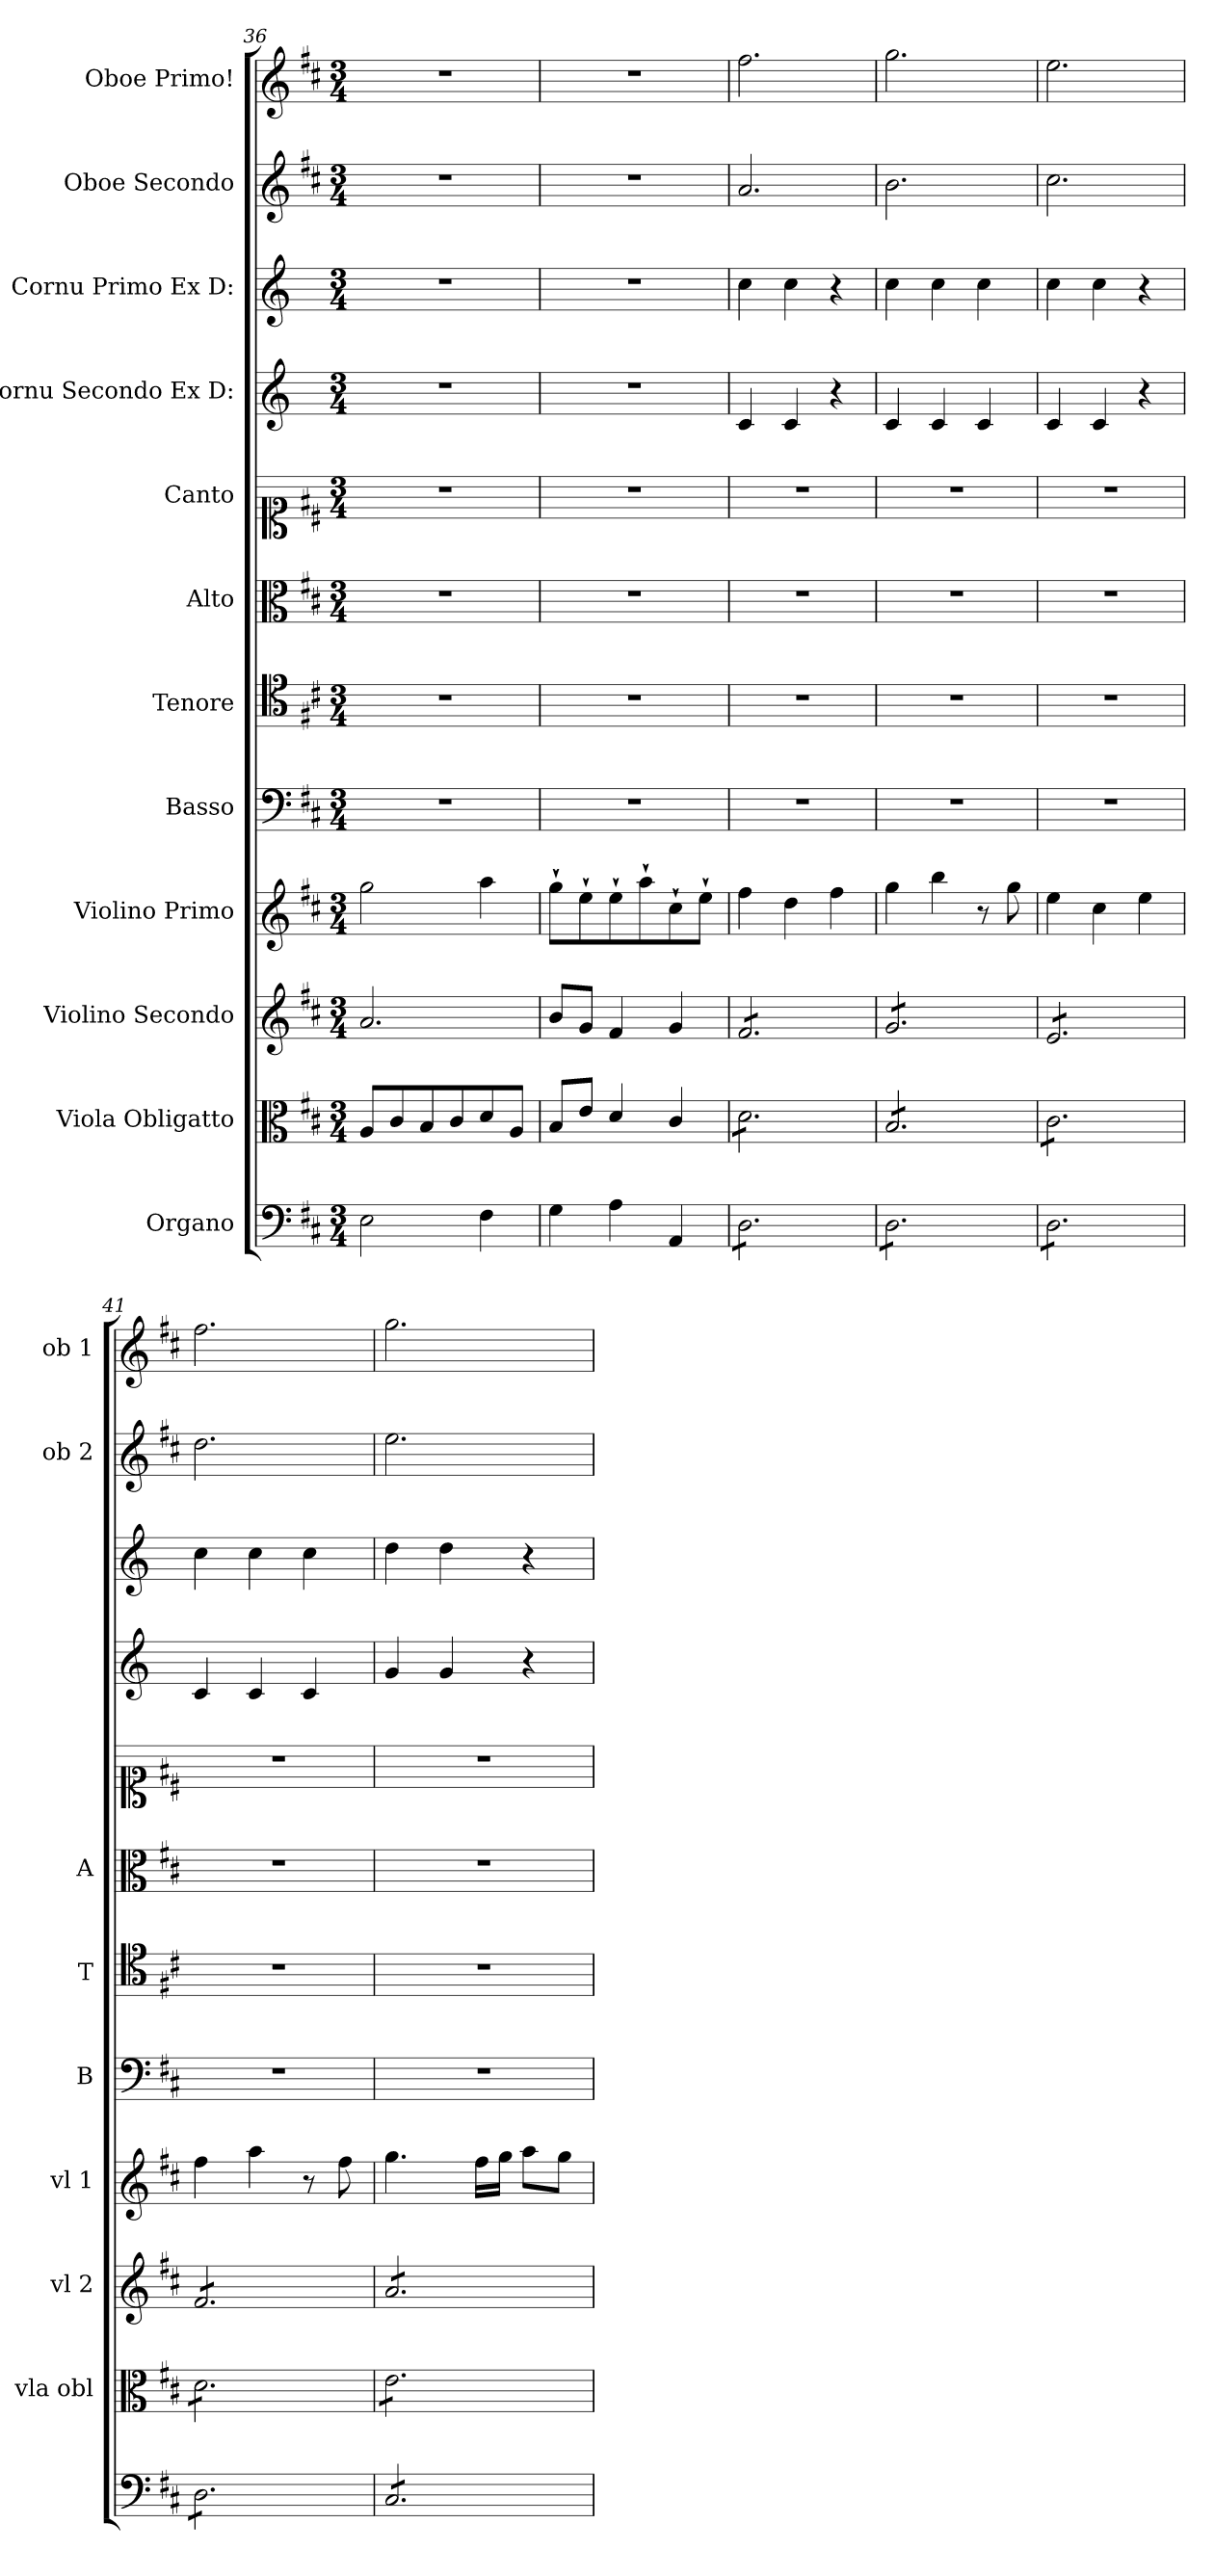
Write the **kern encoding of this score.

**kern	**dynam	**kern	**dynam	**kern	**dynam	**kern	**dynam	**kern	**kern	**kern	**kern	**kern	**dynam	**kern	**dynam	**kern	**kern
*part12	*part12	*part11	*part11	*part10	*part10	*part9	*part9	*part8	*part7	*part6	*part5	*part4	*part4	*part3	*part3	*part2	*part1
*staff12	*staff12	*staff11	*staff11	*staff10	*staff10	*staff9	*staff9	*staff8	*staff7	*staff6	*staff5	*staff4	*staff4	*staff3	*staff3	*staff2	*staff1
*I"Organo	*	*I"Viola Obligatto	*	*I"Violino Secondo	*	*I"Violino Primo	*	*I"Basso	*I"Tenore	*I"Alto	*I"Canto	*I"Cornu Secondo Ex D:	*	*I"Cornu Primo Ex D:	*	*I"Oboe Secondo	*I"Oboe Primo!
*	*	*I'vla obl	*	*I'vl 2	*	*I'vl 1	*	*I'B	*I'T	*I'A	*	*	*	*	*	*I'ob 2	*I'ob 1
*clefF4	*	*clefC3	*	*clefG2	*	*clefG2	*	*clefF4	*clefC4	*clefC3	*clefC1	*clefG2	*	*clefG2	*	*clefG2	*clefG2
*	*	*	*	*	*	*	*	*	*	*	*	*ITrd-1c-2	*	*ITrd-1c-2	*	*	*
*k[f#c#]	*	*k[f#c#]	*	*k[f#c#]	*	*k[f#c#]	*	*k[f#c#]	*k[f#c#]	*k[f#c#]	*k[f#c#]	*k[f#c#]	*	*k[f#c#]	*	*k[f#c#]	*k[f#c#]
*D:	*	*D:	*	*D:	*	*D:	*	*D:	*D:	*D:	*D:	*	*	*	*	*D:	*D:
*M3/4	*	*M3/4	*	*M3/4	*	*M3/4	*	*M3/4	*M3/4	*M3/4	*M3/4	*M3/4	*	*M3/4	*	*M3/4	*M3/4
=36	=36	=36	=36	=36	=36	=36	=36	=36	=36	=36	=36	=36	=36	=36	=36	=36	=36
2E\	.	8A/L	.	2.a/	.	2gg\	.	2.r	2.r	2.r	2.r	2.r	.	2.r	.	2.r	2.r
.	.	8c#/	.	.	.	.	.	.	.	.	.	.	.	.	.	.	.
.	.	8B/	.	.	.	.	.	.	.	.	.	.	.	.	.	.	.
.	.	8c#/	.	.	.	.	.	.	.	.	.	.	.	.	.	.	.
4F#\	.	8d/	.	.	.	4aa\	.	.	.	.	.	.	.	.	.	.	.
.	.	8A/J	.	.	.	.	.	.	.	.	.	.	.	.	.	.	.
=37	=37	=37	=37	=37	=37	=37	=37	=37	=37	=37	=37	=37	=37	=37	=37	=37	=37
4G\	.	8B/L	.	8b/L	.	8gg`\L	.	2.r	2.r	2.r	2.r	2.r	.	2.r	.	2.r	2.r
.	.	8e/J	.	8g/J	.	8ee`\	.	.	.	.	.	.	.	.	.	.	.
4A\	.	4d/	.	4f#/	.	8ee`\	.	.	.	.	.	.	.	.	.	.	.
.	.	.	.	.	.	8aa`\	.	.	.	.	.	.	.	.	.	.	.
4AA/	.	4c#/	.	4g/	.	8cc#`\	.	.	.	.	.	.	.	.	.	.	.
.	.	.	.	.	.	8ee`\J	.	.	.	.	.	.	.	.	.	.	.
=38	=38	=38	=38	=38	=38	=38	=38	=38	=38	=38	=38	=38	=38	=38	=38	=38	=38
!	!LO:DY:a	!	!LO:DY:a	!	!LO:DY:a	!	!LO:DY:a	!	!	!	!	!	!LO:DY:a	!	!LO:DY:a	!	!
*tremolo	*	*	*	*	*	*	*	*	*	*	*	*	*	*	*	*	*
*	*	*tremolo	*	*	*	*	*	*	*	*	*	*	*	*	*	*	*
*	*	*	*	*tremolo	*	*	*	*	*	*	*	*	*	*	*	*	*
8D\L	for.	8d\L	for&colon;	8f#/L	for&colon;	4ff#\	for&colon;	2.r	2.r	2.r	2.r	4d/	for&colon;	4dd\	for&colon;	2.a/	2.ff#\
8D\	.	8d\	.	8f#/	.	.	.	.	.	.	.	.	.	.	.	.	.
8D\	.	8d\	.	8f#/	.	4dd\	.	.	.	.	.	4d/	.	4dd\	.	.	.
8D\	.	8d\	.	8f#/	.	.	.	.	.	.	.	.	.	.	.	.	.
8D\	.	8d\	.	8f#/	.	4ff#\	.	.	.	.	.	4r	.	4r	.	.	.
8D\J	.	8d\J	.	8f#/J	.	.	.	.	.	.	.	.	.	.	.	.	.
=39	=39	=39	=39	=39	=39	=39	=39	=39	=39	=39	=39	=39	=39	=39	=39	=39	=39
8D\L	.	8B/L	.	8g/L	.	4gg\	.	2.r	2.r	2.r	2.r	4d/	.	4dd\	.	2.b\	2.gg\
8D\	.	8B/	.	8g/	.	.	.	.	.	.	.	.	.	.	.	.	.
8D\	.	8B/	.	8g/	.	4bb\	.	.	.	.	.	4d/	.	4dd\	.	.	.
8D\	.	8B/	.	8g/	.	.	.	.	.	.	.	.	.	.	.	.	.
8D\	.	8B/	.	8g/	.	8r	.	.	.	.	.	4d/	.	4dd\	.	.	.
8D\J	.	8B/J	.	8g/J	.	8gg\	.	.	.	.	.	.	.	.	.	.	.
=40	=40	=40	=40	=40	=40	=40	=40	=40	=40	=40	=40	=40	=40	=40	=40	=40	=40
8D\L	.	8c#\L	.	8e/L	.	4ee\	.	2.r	2.r	2.r	2.r	4d/	.	4dd\	.	2.cc#\	2.ee\
8D\	.	8c#\	.	8e/	.	.	.	.	.	.	.	.	.	.	.	.	.
8D\	.	8c#\	.	8e/	.	4cc#\	.	.	.	.	.	4d/	.	4dd\	.	.	.
8D\	.	8c#\	.	8e/	.	.	.	.	.	.	.	.	.	.	.	.	.
8D\	.	8c#\	.	8e/	.	4ee\	.	.	.	.	.	4r	.	4r	.	.	.
8D\J	.	8c#\J	.	8e/J	.	.	.	.	.	.	.	.	.	.	.	.	.
=41	=41	=41	=41	=41	=41	=41	=41	=41	=41	=41	=41	=41	=41	=41	=41	=41	=41
8D\L	.	8d\L	.	8f#/L	.	4ff#\	.	2.r	2.r	2.r	2.r	4d/	.	4dd\	.	2.dd\	2.ff#\
8D\	.	8d\	.	8f#/	.	.	.	.	.	.	.	.	.	.	.	.	.
8D\	.	8d\	.	8f#/	.	4aa\	.	.	.	.	.	4d/	.	4dd\	.	.	.
8D\	.	8d\	.	8f#/	.	.	.	.	.	.	.	.	.	.	.	.	.
8D\	.	8d\	.	8f#/	.	8r	.	.	.	.	.	4d/	.	4dd\	.	.	.
8D\J	.	8d\J	.	8f#/J	.	8ff#\	.	.	.	.	.	.	.	.	.	.	.
=42	=42	=42	=42	=42	=42	=42	=42	=42	=42	=42	=42	=42	=42	=42	=42	=42	=42
8C#/L	.	8e\L	.	8a/L	.	4.gg\	.	2.r	2.r	2.r	2.r	4a/	.	4ee\	.	2.ee\	2.gg\
8C#/	.	8e\	.	8a/	.	.	.	.	.	.	.	.	.	.	.	.	.
8C#/	.	8e\	.	8a/	.	.	.	.	.	.	.	4a/	.	4ee\	.	.	.
8C#/	.	8e\	.	8a/	.	16ff#\LL	.	.	.	.	.	.	.	.	.	.	.
.	.	.	.	.	.	16gg\JJ	.	.	.	.	.	.	.	.	.	.	.
8C#/	.	8e\	.	8a/	.	8aa\L	.	.	.	.	.	4r	.	4r	.	.	.
8C#/J	.	8e\J	.	8a/J	.	8gg\J	.	.	.	.	.	.	.	.	.	.	.
*	*	*	*	*Xtremolo	*	*	*	*	*	*	*	*	*	*	*	*	*
*	*	*Xtremolo	*	*	*	*	*	*	*	*	*	*	*	*	*	*	*
*Xtremolo	*	*	*	*	*	*	*	*	*	*	*	*	*	*	*	*	*
=	=	=	=	=	=	=	=	=	=	=	=	=	=	=	=	=	=
*-	*-	*-	*-	*-	*-	*-	*-	*-	*-	*-	*-	*-	*-	*-	*-	*-	*-
